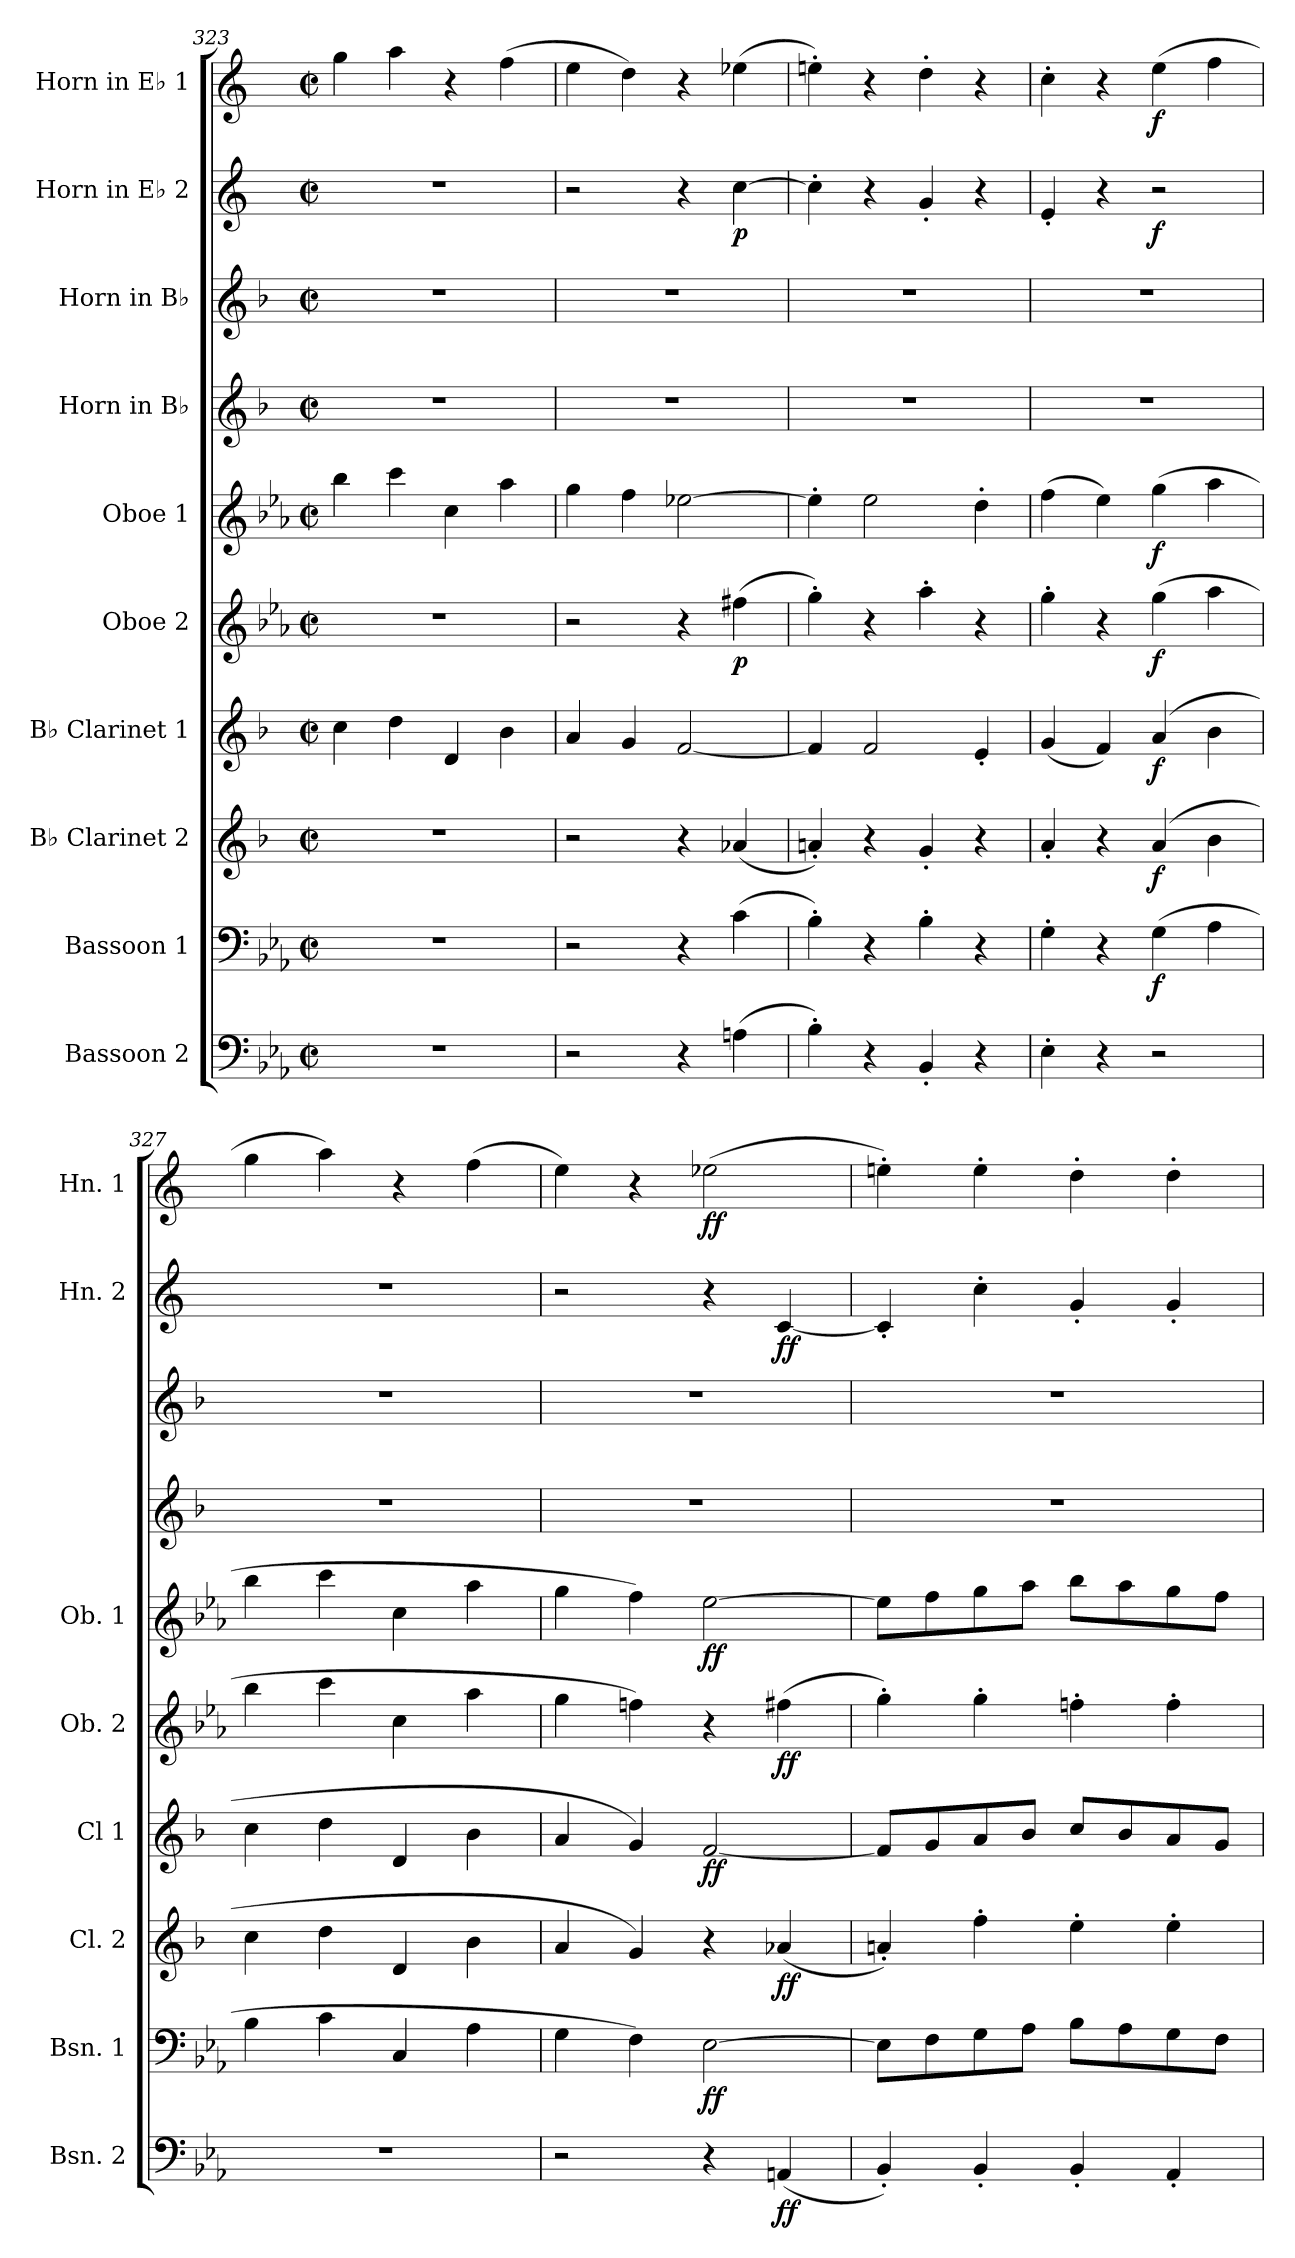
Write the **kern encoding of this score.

**kern	**dynam	**kern	**dynam	**kern	**dynam	**kern	**dynam	**kern	**dynam	**kern	**dynam	**kern	**kern	**kern	**dynam	**kern	**dynam
*part10	*part10	*part9	*part9	*part8	*part8	*part7	*part7	*part6	*part6	*part5	*part5	*part4	*part3	*part2	*part2	*part1	*part1
*staff10	*staff10	*staff9	*staff9	*staff8	*staff8	*staff7	*staff7	*staff6	*staff6	*staff5	*staff5	*staff4	*staff3	*staff2	*staff2	*staff1	*staff1
*I"Bassoon 2	*	*I"Bassoon 1	*	*I"B♭ Clarinet 2	*	*I"B♭ Clarinet 1	*	*I"Oboe 2	*	*I"Oboe 1	*	*I"Horn in B♭	*I"Horn in B♭	*I"Horn in E♭ 2	*	*I"Horn in E♭ 1	*
*I'Bsn. 2	*	*I'Bsn. 1	*	*I'Cl. 2	*	*I'Cl 1	*	*I'Ob. 2	*	*I'Ob. 1	*	*	*	*I'Hn. 2	*	*I'Hn. 1	*
*clefF4	*	*clefF4	*	*clefG2	*	*clefG2	*	*clefG2	*	*clefG2	*	*clefG2	*clefG2	*clefG2	*	*clefG2	*
*	*	*	*	*ITrd1c2	*	*ITrd1c2	*	*	*	*	*	*ITrd1c2	*ITrd1c2	*ITrd5c9	*	*ITrd5c9	*
*k[b-e-a-]	*	*k[b-e-a-]	*	*k[b-e-a-]	*	*k[b-e-a-]	*	*k[b-e-a-]	*	*k[b-e-a-]	*	*k[b-e-a-]	*k[b-e-a-]	*k[b-e-a-]	*	*k[b-e-a-]	*
*M2/2	*	*M2/2	*	*M2/2	*	*M2/2	*	*M2/2	*	*M2/2	*	*M2/2	*M2/2	*M2/2	*	*M2/2	*
*met(c|)	*	*met(c|)	*	*met(c|)	*	*met(c|)	*	*met(c|)	*	*met(c|)	*	*met(c|)	*met(c|)	*met(c|)	*	*met(c|)	*
=323	=323	=323	=323	=323	=323	=323	=323	=323	=323	=323	=323	=323	=323	=323	=323	=323	=323
1r	.	1r	.	1r	.	4b-\	.	1r	.	4bb-\	.	1r	1r	1r	.	4b-\	.
.	.	.	.	.	.	4cc\	.	.	.	4ccc\	.	.	.	.	.	4cc\	.
.	.	.	.	.	.	4c/	.	.	.	4cc\	.	.	.	.	.	4r	.
.	.	.	.	.	.	4a-\	.	.	.	4aa-\	.	.	.	.	.	(>4a-\	.
=324	=324	=324	=324	=324	=324	=324	=324	=324	=324	=324	=324	=324	=324	=324	=324	=324	=324
2r	.	2r	.	2r	.	4g/	.	2r	.	4gg\	.	1r	1r	2r	.	4g\	.
.	.	.	.	.	.	4f/	.	.	.	4ff\	.	.	.	.	.	4f\)	.
4r	.	4r	.	4r	.	[2e-/	.	4r	.	[2ee-X\	.	.	.	4r	.	4r	.
!	!	!	!	!	!	!	!	!	!LO:DY:b	!	!	!	!	!	!LO:DY:b	!	!
(>4An\	.	(>4c\	.	(<4g-X/	.	.	.	(>4ff#X\	p	.	.	.	.	[4e-\	p	(>4g-X\	.
=325	=325	=325	=325	=325	=325	=325	=325	=325	=325	=325	=325	=325	=325	=325	=325	=325	=325
4B-'\)	.	4B-'\)	.	4gn'/)	.	4e-/]	.	4gg'\)	.	4ee-'\]	.	1r	1r	4e-'\]	.	4gn'\)	.
4r	.	4r	.	4r	.	2e-/	.	4r	.	2ee-\	.	.	.	4r	.	4r	.
4BB-'/	.	4B-'\	.	4f'/	.	.	.	4aa-'\	.	.	.	.	.	4B-'/	.	4f'\	.
4r	.	4r	.	4r	.	4d'/	.	4r	.	4dd'\	.	.	.	4r	.	4r	.
=326	=326	=326	=326	=326	=326	=326	=326	=326	=326	=326	=326	=326	=326	=326	=326	=326	=326
4E-'\	.	4G'\	.	4g'/	.	(<4f/	.	4gg'\	.	(>4ff\	.	1r	1r	4G'/	.	4e-'\	.
4r	.	4r	.	4r	.	4e-/)	.	4r	.	4ee-\)	.	.	.	4r	.	4r	.
!	!	!	!LO:DY:b	!	!LO:DY:b	!	!LO:DY:b	!	!LO:DY:b	!	!LO:DY:b	!	!	!	!LO:DY:b	!	!LO:DY:b
2r	.	(>4G\	f	(>4g/	f	(>4g/	f	(>4gg\	f	(>4gg\	f	.	.	2r	f	(>4g\	f
.	.	4A-\	.	4a-\	.	4a-\	.	4aa-\	.	4aa-\	.	.	.	.	.	4a-\	.
=327	=327	=327	=327	=327	=327	=327	=327	=327	=327	=327	=327	=327	=327	=327	=327	=327	=327
1r	.	4B-\	.	4b-\	.	4b-\	.	4bb-\	.	4bb-\	.	1r	1r	1r	.	4b-\	.
.	.	4c\	.	4cc\	.	4cc\	.	4ccc\	.	4ccc\	.	.	.	.	.	4cc\)	.
.	.	4C/	.	4c/	.	4c/	.	4cc\	.	4cc\	.	.	.	.	.	4r	.
.	.	4A-\	.	4a-\	.	4a-\	.	4aa-\	.	4aa-\	.	.	.	.	.	(>4a-\	.
=328	=328	=328	=328	=328	=328	=328	=328	=328	=328	=328	=328	=328	=328	=328	=328	=328	=328
2r	.	4G\	.	4g/	.	4g/	.	4gg\	.	4gg\	.	1r	1r	2r	.	4g\)	.
.	.	4F\)	.	4f/)	.	4f/)	.	4ffn\)	.	4ff\)	.	.	.	.	.	4r	.
!	!	!	!LO:DY:b	!	!	!	!LO:DY:b	!	!	!	!LO:DY:b	!	!	!	!	!	!LO:DY:b
4r	.	[2E-\	ff	4r	.	[2e-/	ff	4r	.	[2ee-\	ff	.	.	4r	.	(>2g-X\	ff
!	!LO:DY:b	!	!	!	!LO:DY:b	!	!	!	!LO:DY:b	!	!	!	!	!	!LO:DY:b	!	!
(<4AAn/	ff	.	.	(<4g-X/	ff	.	.	(>4ff#X\	ff	.	.	.	.	[4E-/	ff	.	.
!!LO:PB:g=z
=329	=329	=329	=329	=329	=329	=329	=329	=329	=329	=329	=329	=329	=329	=329	=329	=329	=329
4BB-'/)	.	8E-\L]	.	4gn'/)	.	8e-/L]	.	4gg'\)	.	8ee-\L]	.	1r	1r	4E-'/]	.	4gn'\)	.
.	.	8F\	.	.	.	8f/	.	.	.	8ff\	.	.	.	.	.	.	.
4BB-'/	.	8G\	.	4ee-'\	.	8g/	.	4gg'\	.	8gg\	.	.	.	4e-'\	.	4g'\	.
.	.	8A-\J	.	.	.	8a-/J	.	.	.	8aa-\J	.	.	.	.	.	.	.
4BB-'/	.	8B-\L	.	4dd'\	.	8b-/L	.	4ffn'\	.	8bb-\L	.	.	.	4B-'/	.	4f'\	.
.	.	8A-\	.	.	.	8a-/	.	.	.	8aa-\	.	.	.	.	.	.	.
4AA-'/	.	8G\	.	4dd'\	.	8g/	.	4ff'\	.	8gg\	.	.	.	4B-'/	.	4f'\	.
.	.	8F\J	.	.	.	8f/J	.	.	.	8ff\J	.	.	.	.	.	.	.
=	=	=	=	=	=	=	=	=	=	=	=	=	=	=	=	=	=
*-	*-	*-	*-	*-	*-	*-	*-	*-	*-	*-	*-	*-	*-	*-	*-	*-	*-
